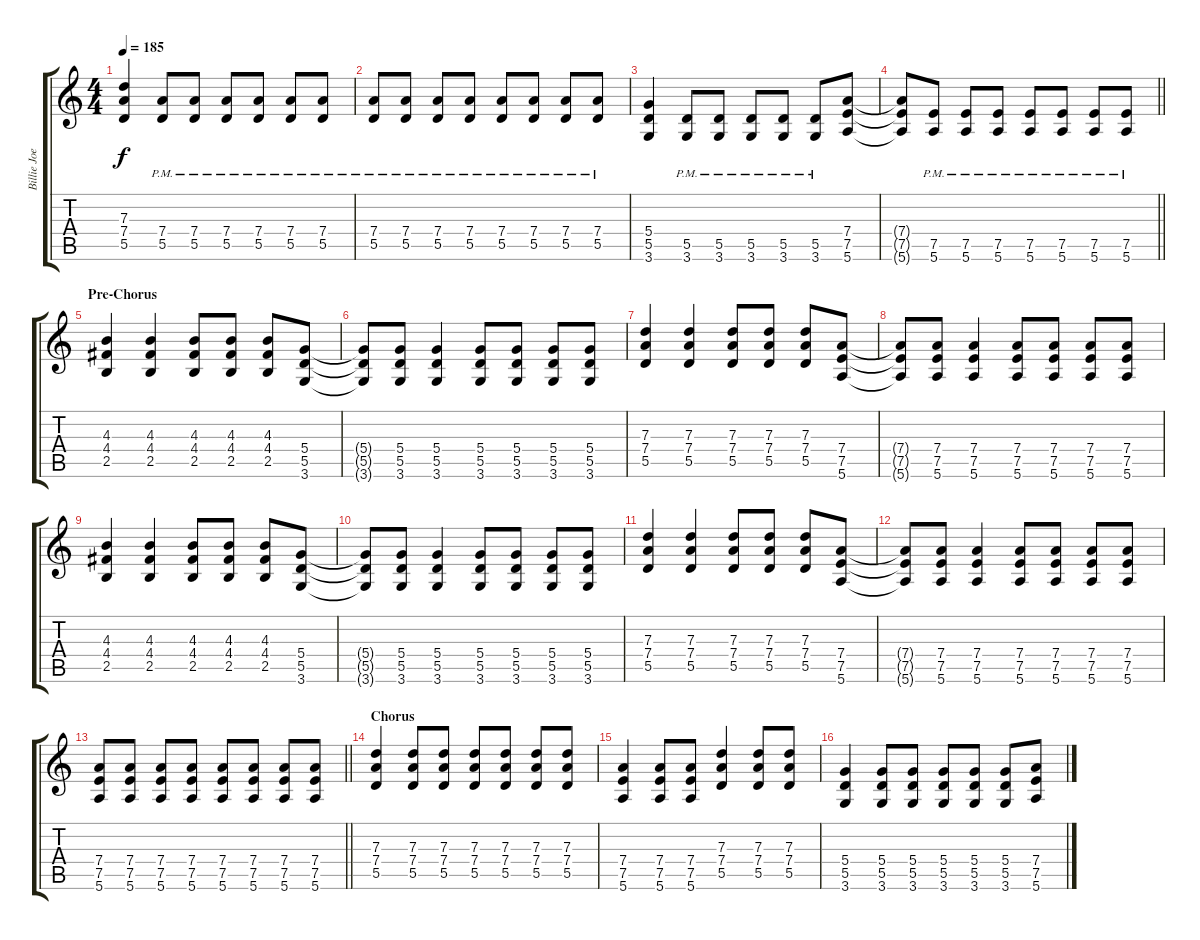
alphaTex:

\track ("Billie Joe Armstrong - Guitar" "Billie Joe") {instrument distortionguitar}
\staff {score tabs}
\tuning (E4 B3 G3 D3 A2 E2) {hide}
\ts (4 4)
\tempo 185
\clef g2
\ks c
(7.3 7.4 5.5).4{dy f} (7.4{pm} 5.5{pm}).8 (7.4{pm} 5.5{pm}).8 (7.4{pm} 5.5{pm}).8 (7.4{pm} 5.5{pm}).8 (7.4{pm} 5.5{pm}).8 (7.4{pm} 5.5{pm}).8 |
(7.4{pm} 5.5{pm}).8 (7.4{pm} 5.5{pm}).8 (7.4{pm} 5.5{pm}).8 (7.4{pm} 5.5{pm}).8 (7.4{pm} 5.5{pm}).8 (7.4{pm} 5.5{pm}).8 (7.4{pm} 5.5{pm}).8 (7.4{pm} 5.5{pm}).8 |
(5.4 5.5 3.6).4 (5.5{pm} 3.6{pm}).8 (5.5{pm} 3.6{pm}).8 (5.5{pm} 3.6{pm}).8 (5.5{pm} 3.6{pm}).8 (5.5{pm} 3.6{pm}).8 (7.4 7.5 5.6).8 |
\barLineRight lightlight
(7.4{t} 7.5{t} 5.6{t}).8 (7.5{pm} 5.6{pm}).8 (7.5{pm} 5.6{pm}).8 (7.5{pm} 5.6{pm}).8 (7.5{pm} 5.6{pm}).8 (7.5{pm} 5.6{pm}).8 (7.5{pm} 5.6{pm}).8 (7.5{pm} 5.6{pm}).8 |
\section ("" "Pre-Chorus")
(4.3 4.4 2.5).4 (4.3 4.4 2.5).4 (4.3 4.4 2.5).8 (4.3 4.4 2.5).8 (4.3 4.4 2.5).8 (5.4 5.5 3.6).8 |
(5.4{t} 5.5{t} 3.6{t}).8 (5.4 5.5 3.6).8 (5.4 5.5 3.6).4 (5.4 5.5 3.6).8 (5.4 5.5 3.6).8 (5.4 5.5 3.6).8 (5.4 5.5 3.6).8 |
(7.3 7.4 5.5).4 (7.3 7.4 5.5).4 (7.3 7.4 5.5).8 (7.3 7.4 5.5).8 (7.3 7.4 5.5).8 (7.4 7.5 5.6).8 |
(7.4{t} 7.5{t} 5.6{t}).8 (7.4 7.5 5.6).8 (7.4 7.5 5.6).4 (7.4 7.5 5.6).8 (7.4 7.5 5.6).8 (7.4 7.5 5.6).8 (7.4 7.5 5.6).8 |
(4.3 4.4 2.5).4 (4.3 4.4 2.5).4 (4.3 4.4 2.5).8 (4.3 4.4 2.5).8 (4.3 4.4 2.5).8 (5.4 5.5 3.6).8 |
(5.4{t} 5.5{t} 3.6{t}).8 (5.4 5.5 3.6).8 (5.4 5.5 3.6).4 (5.4 5.5 3.6).8 (5.4 5.5 3.6).8 (5.4 5.5 3.6).8 (5.4 5.5 3.6).8 |
(7.3 7.4 5.5).4 (7.3 7.4 5.5).4 (7.3 7.4 5.5).8 (7.3 7.4 5.5).8 (7.3 7.4 5.5).8 (7.4 7.5 5.6).8 |
(7.4{t} 7.5{t} 5.6{t}).8 (7.4 7.5 5.6).8 (7.4 7.5 5.6).4 (7.4 7.5 5.6).8 (7.4 7.5 5.6).8 (7.4 7.5 5.6).8 (7.4 7.5 5.6).8 |
\barLineRight lightlight
(7.4 7.5 5.6).8 (7.4 7.5 5.6).8 (7.4 7.5 5.6).8 (7.4 7.5 5.6).8 (7.4 7.5 5.6).8 (7.4 7.5 5.6).8 (7.4 7.5 5.6).8 (7.4 7.5 5.6).8 |
\section ("" "Chorus")
(7.3 7.4 5.5).4 (7.3 7.4 5.5).8 (7.3 7.4 5.5).8 (7.3 7.4 5.5).8 (7.3 7.4 5.5).8 (7.3 7.4 5.5).8 (7.3 7.4 5.5).8 |
(7.4 7.5 5.6).4 (7.4 7.5 5.6).8 (7.4 7.5 5.6).8 (7.3 7.4 5.5).4 (7.3 7.4 5.5).8 (7.3 7.4 5.5).8 |
(5.4 5.5 3.6).4 (5.4 5.5 3.6).8 (5.4 5.5 3.6).8 (5.4 5.5 3.6).8 (5.4 5.5 3.6).8 (5.4 5.5 3.6).8 (7.4 7.5 5.6).8
